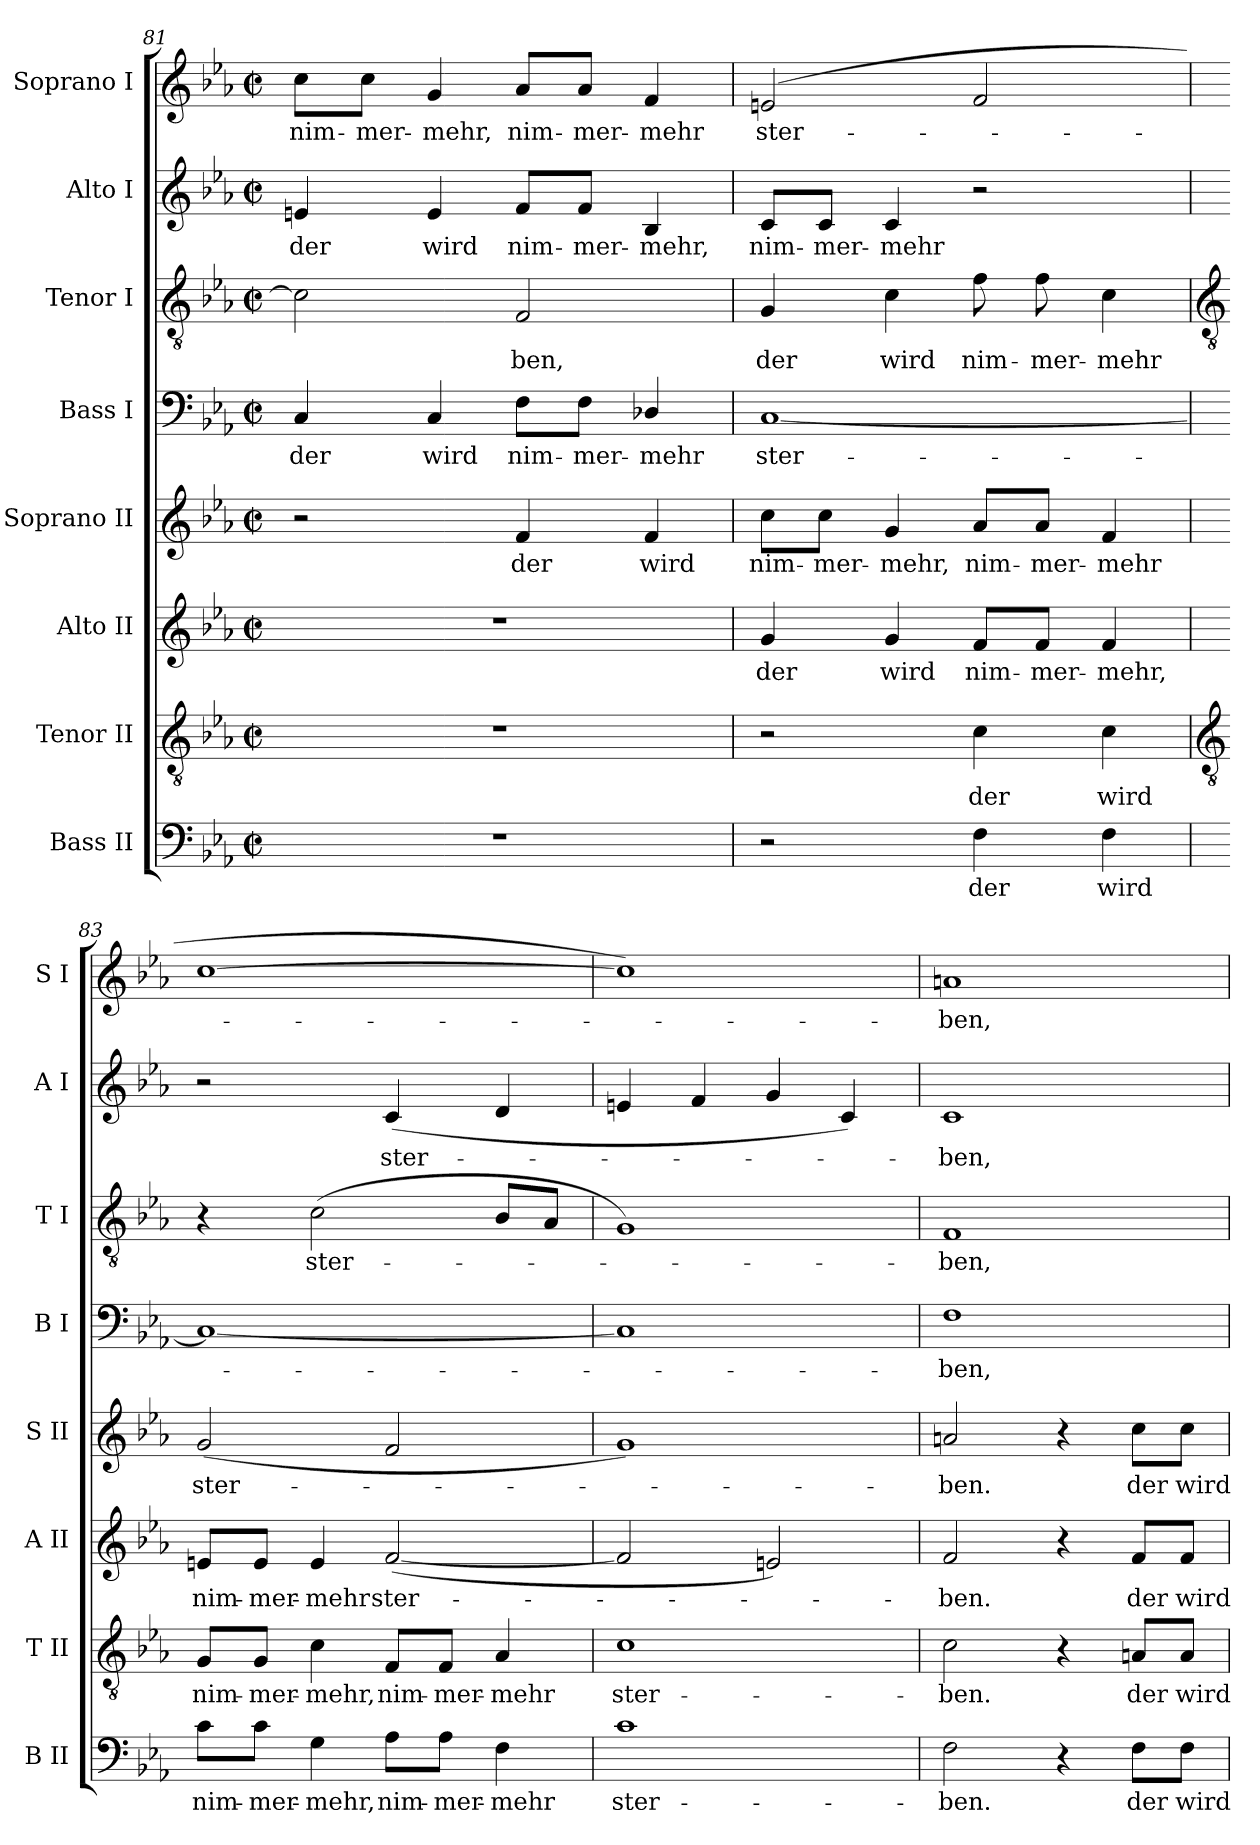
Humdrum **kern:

**kern	**text	**kern	**text	**kern	**text	**kern	**text	**kern	**text	**kern	**text	**kern	**text	**kern	**text
*part8	*part8	*part7	*part7	*part6	*part6	*part5	*part5	*part4	*part4	*part3	*part3	*part2	*part2	*part1	*part1
*staff8	*staff8	*staff7	*staff7	*staff6	*staff6	*staff5	*staff5	*staff4	*staff4	*staff3	*staff3	*staff2	*staff2	*staff1	*staff1
*I"Bass II	*	*I"Tenor II	*	*I"Alto II	*	*I"Soprano II	*	*I"Bass I	*	*I"Tenor I	*	*I"Alto I	*	*I"Soprano I	*
*I'B II	*	*I'T II	*	*I'A II	*	*I'S II	*	*I'B I	*	*I'T I	*	*I'A I	*	*I'S I	*
*clefF4	*	*clefGv2	*	*clefG2	*	*clefG2	*	*clefF4	*	*clefGv2	*	*clefG2	*	*clefG2	*
*k[b-e-a-]	*	*k[b-e-a-]	*	*k[b-e-a-]	*	*k[b-e-a-]	*	*k[b-e-a-]	*	*k[b-e-a-]	*	*k[b-e-a-]	*	*k[b-e-a-]	*
*E-:	*	*E-:	*	*E-:	*	*E-:	*	*E-:	*	*E-:	*	*E-:	*	*E-:	*
*M2/2	*	*M2/2	*	*M2/2	*	*M2/2	*	*M2/2	*	*M2/2	*	*M2/2	*	*M2/2	*
*met(c|)	*	*met(c|)	*	*met(c|)	*	*met(c|)	*	*met(c|)	*	*met(c|)	*	*met(c|)	*	*met(c|)	*
=81	=81	=81	=81	=81	=81	=81	=81	=81	=81	=81	=81	=81	=81	=81	=81
!	!	!	!	!	!	!	!	!	!LO:LY:b	!	!	!	!LO:LY:b	!	!LO:LY:b
1r	.	1r	.	1r	.	2r	.	4C	der	2c]	.	4en	der	8cc\L	nim-
!	!	!	!	!	!	!	!	!	!	!	!	!	!	!	!LO:LY:b
.	.	.	.	.	.	.	.	.	.	.	.	.	.	8cc\J	-mer-
!	!	!	!	!	!	!	!	!	!LO:LY:b	!	!	!	!LO:LY:b	!	!LO:LY:b
.	.	.	.	.	.	.	.	4C	wird	.	.	4e	wird	4g	-mehr,
!	!	!	!	!	!	!	!LO:LY:b	!	!LO:LY:b	!	!LO:LY:b	!	!LO:LY:b	!	!LO:LY:b
.	.	.	.	.	.	4f	der	8F\L	nim-	2F	ben,	8f/L	nim-	8a-/L	nim-
!	!	!	!	!	!	!	!	!	!LO:LY:b	!	!	!	!LO:LY:b	!	!LO:LY:b
.	.	.	.	.	.	.	.	8F\J	-mer-	.	.	8f/J	-mer-	8a-/J	-mer-
!	!	!	!	!	!	!	!LO:LY:b	!	!LO:LY:b	!	!	!	!LO:LY:b	!	!LO:LY:b
.	.	.	.	.	.	4f	wird	4D-X/	-mehr	.	.	4B-	-mehr,	4f	-mehr
=82	=82	=82	=82	=82	=82	=82	=82	=82	=82	=82	=82	=82	=82	=82	=82
!	!	!	!	!	!LO:LY:b	!	!LO:LY:b	!	!LO:LY:b	!	!LO:LY:b	!	!LO:LY:b	!	!LO:LY:b
2r	.	2r	.	4g	der	8cc\L	nim-	[1C	ster-	4G	der	8c/L	nim-	(>2en	ster-
!	!	!	!	!	!	!	!LO:LY:b	!	!	!	!	!	!LO:LY:b	!	!
.	.	.	.	.	.	8cc\J	-mer-	.	.	.	.	8c/J	-mer-	.	.
!	!	!	!	!	!LO:LY:b	!	!LO:LY:b	!	!	!	!LO:LY:b	!	!LO:LY:b	!	!
.	.	.	.	4g	wird	4g	-mehr,	.	.	4c	wird	4c	-mehr	.	.
!	!LO:LY:b	!	!LO:LY:b	!	!LO:LY:b	!	!LO:LY:b	!	!	!	!LO:LY:b	!	!	!	!
4F	der	4c	der	8f/L	nim-	8a-/L	nim-	.	.	8f	nim-	2r	.	2f	.
!	!	!	!	!	!LO:LY:b	!	!LO:LY:b	!	!	!	!LO:LY:b	!	!	!	!
.	.	.	.	8f/J	-mer-	8a-/J	-mer-	.	.	8f	-mer-	.	.	.	.
!	!LO:LY:b	!	!LO:LY:b	!	!LO:LY:b	!	!LO:LY:b	!	!	!	!LO:LY:b	!	!	!	!
4F	wird	4c	wird	4f	-mehr,	4f	-mehr	.	.	4c	-mehr	.	.	.	.
!!LO:LB:g=z
=83	=83	=83	=83	=83	=83	=83	=83	=83	=83	=83	=83	=83	=83	=83	=83
*	*	*clefGv2	*	*	*	*	*	*	*	*clefGv2	*	*	*	*	*
!	!LO:LY:b	!	!LO:LY:b	!	!LO:LY:b	!	!LO:LY:b	!	!	!	!	!	!	!	!
8c\L	nim-	8G/L	nim-	8en/L	nim-	(<2g	ster-	1C_	.	4r	.	2r	.	[1cc	.
!	!LO:LY:b	!	!LO:LY:b	!	!LO:LY:b	!	!	!	!	!	!	!	!	!	!
8c\J	-mer-	8G/J	-mer-	8e/J	-mer-	.	.	.	.	.	.	.	.	.	.
!	!LO:LY:b	!	!LO:LY:b	!	!LO:LY:b	!	!	!	!	!	!LO:LY:b	!	!	!	!
4G	-mehr,	4c	-mehr,	4e	-mehr	.	.	.	.	(<2c	ster-	.	.	.	.
!	!LO:LY:b	!	!LO:LY:b	!	!LO:LY:b	!	!	!	!	!	!	!	!LO:LY:b	!	!
8A-\L	nim-	8F/L	nim-	(<[2f	ster-	2f	.	.	.	.	.	(<4c	ster-	.	.
!	!LO:LY:b	!	!LO:LY:b	!	!	!	!	!	!	!	!	!	!	!	!
8A-\J	-mer-	8F/J	-mer-	.	.	.	.	.	.	.	.	.	.	.	.
!	!LO:LY:b	!	!LO:LY:b	!	!	!	!	!	!	!	!	!	!	!	!
4F	-mehr	4A-	-mehr	.	.	.	.	.	.	8B-L	.	4d	.	.	.
.	.	.	.	.	.	.	.	.	.	8A-J	.	.	.	.	.
=84	=84	=84	=84	=84	=84	=84	=84	=84	=84	=84	=84	=84	=84	=84	=84
!	!LO:LY:b	!	!LO:LY:b	!	!	!	!	!	!	!	!	!	!	!	!
1c	ster-	1c	ster-	2f]	.	1g)	.	1C]	.	1G)	.	4en	.	1cc])	.
.	.	.	.	.	.	.	.	.	.	.	.	4f	.	.	.
.	.	.	.	2en)	.	.	.	.	.	.	.	4g	.	.	.
.	.	.	.	.	.	.	.	.	.	.	.	4c)	.	.	.
=85	=85	=85	=85	=85	=85	=85	=85	=85	=85	=85	=85	=85	=85	=85	=85
!	!LO:LY:b	!	!LO:LY:b	!	!LO:LY:b	!	!LO:LY:b	!	!LO:LY:b	!	!LO:LY:b	!	!LO:LY:b	!	!LO:LY:b
2F	-ben.	2c	-ben.	2f	ben.	2an	ben.	1F	ben,	1F	ben,	1c	ben,	1an	ben,
4r	.	4r	.	4r	.	4r	.	.	.	.	.	.	.	.	.
!	!LO:LY:b	!	!LO:LY:b	!	!LO:LY:b	!	!LO:LY:b	!	!	!	!	!	!	!	!
8F\L	der	8An/L	der	8f/L	der	8cc\L	der	.	.	.	.	.	.	.	.
!	!LO:LY:b	!	!LO:LY:b	!	!LO:LY:b	!	!LO:LY:b	!	!	!	!	!	!	!	!
8F\J	wird	8A/J	wird	8f/J	wird	8cc\J	wird	.	.	.	.	.	.	.	.
=	=	=	=	=	=	=	=	=	=	=	=	=	=	=	=
*-	*-	*-	*-	*-	*-	*-	*-	*-	*-	*-	*-	*-	*-	*-	*-
